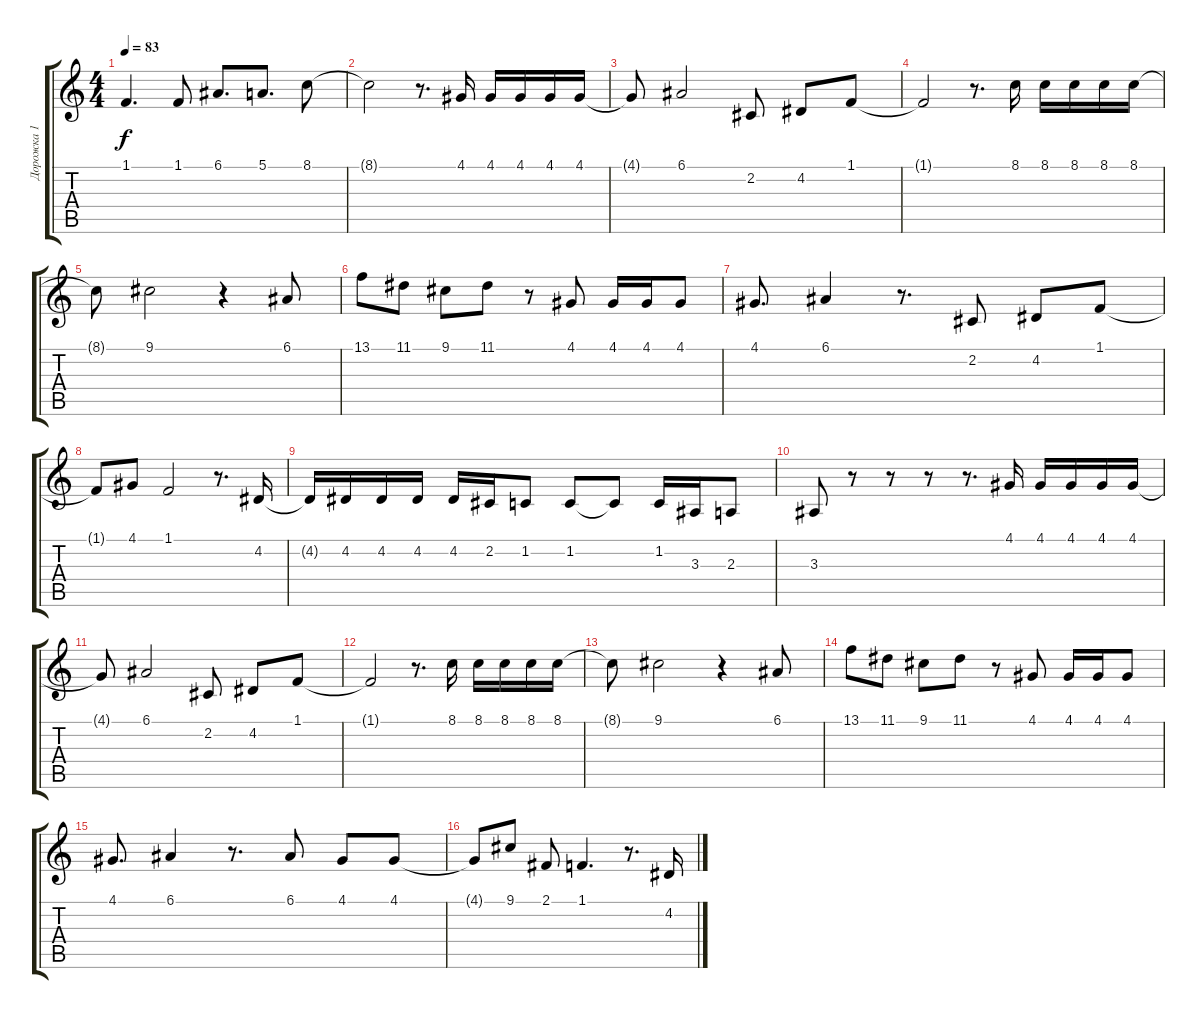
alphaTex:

\track ("Дорожка 1" "Дорожка 1") {instrument electricgrandpiano}
\staff {score tabs}
\tuning (E4 B3 G3 D3 A2 E2) {hide}
\ts (4 4)
\tempo 83
\clef g2
\ks c
1.1.4{d dy f} 1.1.8 6.1.8{d} 5.1.8{d} 8.1.8 |
8.1{t}.2 r.8{d} 4.1.16 4.1.16 4.1.16 4.1.16 4.1.16 |
4.1{t}.8 6.1.2 2.2.8 4.2.8 1.1.8 |
1.1{t}.2 r.8{d} 8.1.16 8.1.16 8.1.16 8.1.16 8.1.16 |
8.1{t}.8 9.1.2 r.4 6.1.8 |
13.1.8 11.1.8 9.1.8 11.1.8 r.8 4.1.8 4.1.16 4.1.16 4.1.8 |
4.1.8{d} 6.1.4 r.8{d} 2.2.8 4.2.8 1.1.8 |
1.1{t}.8 4.1.8 1.1.2 r.8{d} 4.2.16 |
4.2{t}.16 4.2.16 4.2.16 4.2.16 4.2.16 2.2.16 1.2.8 1.2.8 1.2{t}.8 1.2.16 3.3.16 2.3.8 |
3.3.8 r.8 r.8 r.8 r.8{d} 4.1.16 4.1.16 4.1.16 4.1.16 4.1.16 |
4.1{t}.8 6.1.2 2.2.8 4.2.8 1.1.8 |
1.1{t}.2 r.8{d} 8.1.16 8.1.16 8.1.16 8.1.16 8.1.16 |
8.1{t}.8 9.1.2 r.4 6.1.8 |
13.1.8 11.1.8 9.1.8 11.1.8 r.8 4.1.8 4.1.16 4.1.16 4.1.8 |
4.1.8{d} 6.1.4 r.8{d} 6.1.8 4.1.8 4.1.8 |
4.1{t}.8 9.1.8 2.1.8 1.1.4{d} r.8{d} 4.2.16
